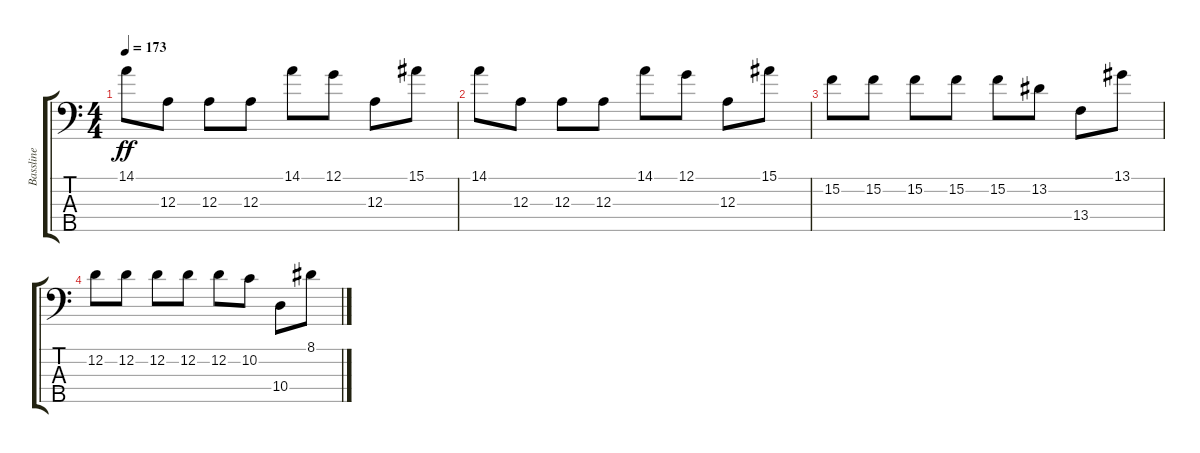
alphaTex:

\track ("Bassline" "Bassline") {instrument electricbassfinger}
\staff {score tabs}
\tuning (G2 D2 A1 E1 B0) {hide}
\ts (4 4)
\tempo 173
\clef f4
\ks c
14.1.8{dy ff} 12.3.8 12.3.8 12.3.8 14.1.8 12.1.8 12.3.8 15.1.8 |
14.1.8 12.3.8 12.3.8 12.3.8 14.1.8 12.1.8 12.3.8 15.1.8 |
15.2.8 15.2.8 15.2.8 15.2.8 15.2.8 13.2.8 13.4.8 13.1.8 |
12.2.8 12.2.8 12.2.8 12.2.8 12.2.8 10.2.8 10.4.8 8.1.8
